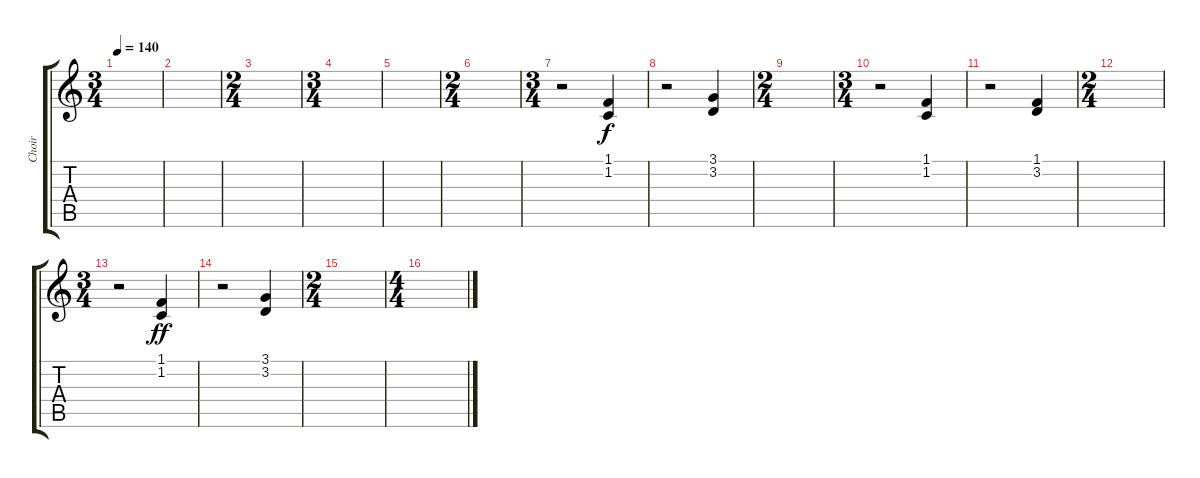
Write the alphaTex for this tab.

\track ("Choir" "Choir") {instrument choiraahs}
\staff {score tabs}
\tuning (E4 B3 G3 D3 A2 E2) {hide}
\ts (3 4)
\tempo 140
\clef g2
\ks aminor
|
|
\ts (2 4)
|
\ts (3 4)
|
|
\ts (2 4)
|
\ts (3 4)
r.2 (1.1 1.2).4 |
r.2 (3.1 3.2).4 |
\ts (2 4)
|
\ts (3 4)
r.2 (1.1 1.2).4 |
r.2 (1.1 3.2).4{dy f} |
\ts (2 4)
|
\ts (3 4)
r.2 (1.1 1.2).4{dy ff} |
r.2 (3.1 3.2).4 |
\ts (2 4)
|
\ts (4 4)
